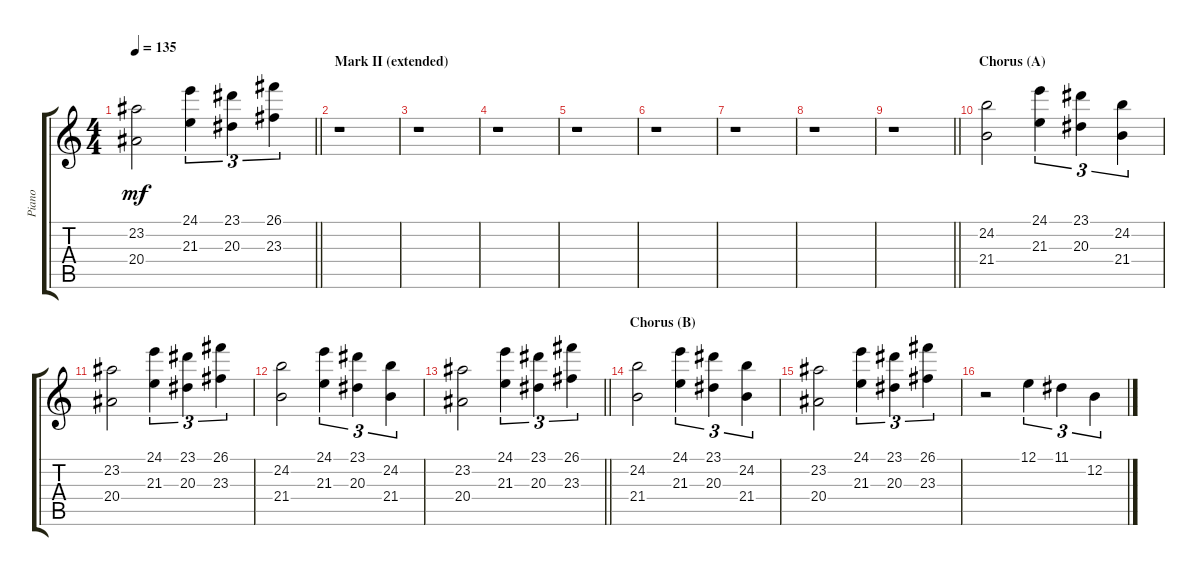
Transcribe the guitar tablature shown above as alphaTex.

\track ("Piano" "Piano") {instrument acousticgrandpiano}
\staff {score tabs}
\tuning (E4 B3 G3 D3 A2 E2) {hide}
\ts (4 4)
\tempo 135
\clef g2
\barLineRight lightlight
\ks c
(23.2 20.4).2{dy mf} (24.1 21.3).4{tu (3 2)} (23.1 20.3).4{tu (3 2)} (26.1 23.3).4{tu (3 2)} |
\section ("" "Mark II (extended)")
r.1 |
r.1 |
r.1 |
r.1 |
r.1 |
r.1 |
r.1 |
\barLineRight lightlight
r.1 |
\section ("" "Chorus (A)")
(24.2 21.4).2 (24.1 21.3).4{tu (3 2)} (23.1 20.3).4{tu (3 2)} (24.2 21.4).4{tu (3 2)} |
(23.2 20.4).2 (24.1 21.3).4{tu (3 2)} (23.1 20.3).4{tu (3 2)} (26.1 23.3).4{tu (3 2)} |
(24.2 21.4).2 (24.1 21.3).4{tu (3 2)} (23.1 20.3).4{tu (3 2)} (24.2 21.4).4{tu (3 2)} |
\barLineRight lightlight
(23.2 20.4).2 (24.1 21.3).4{tu (3 2)} (23.1 20.3).4{tu (3 2)} (26.1 23.3).4{tu (3 2)} |
\section ("" "Chorus (B)")
(24.2 21.4).2 (24.1 21.3).4{tu (3 2)} (23.1 20.3).4{tu (3 2)} (24.2 21.4).4{tu (3 2)} |
(23.2 20.4).2 (24.1 21.3).4{tu (3 2)} (23.1 20.3).4{tu (3 2)} (26.1 23.3).4{tu (3 2)} |
r.2 12.1.4{tu (3 2)} 11.1.4{tu (3 2)} 12.2.4{tu (3 2)}
